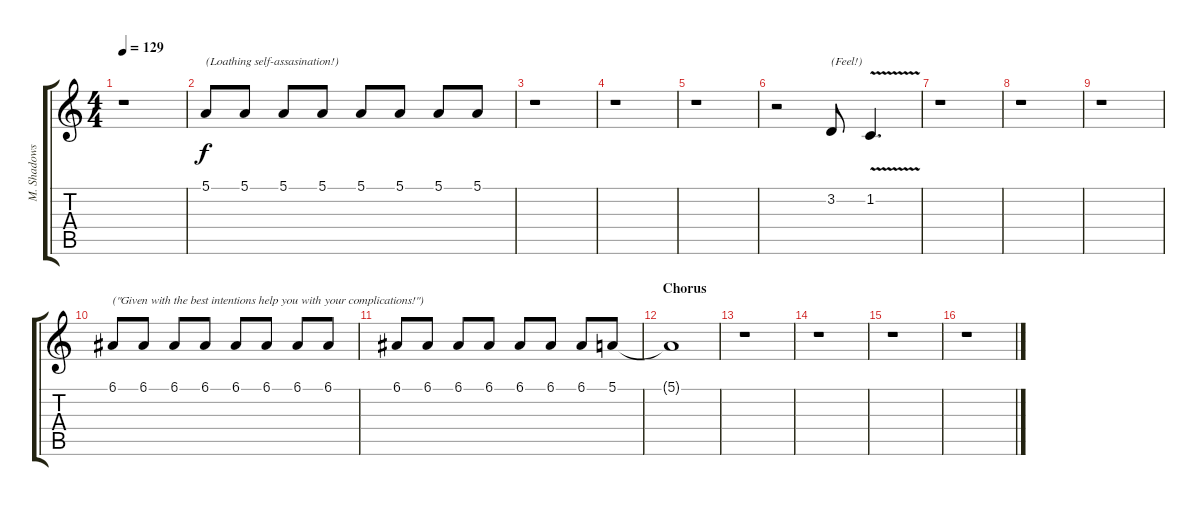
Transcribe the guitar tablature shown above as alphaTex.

\track ("M. Shadows (Extra Voice)" "M. Shadows") {instrument clarinet}
\staff {score tabs}
\tuning (E4 B3 G3 D3 A2 D2) {hide}
\ts (4 4)
\tempo 129
\clef g2
\ks c
r.1{dy f} |
5.1.8{txt "(Loathing self-assasination!)"} 5.1.8 5.1.8 5.1.8 5.1.8 5.1.8 5.1.8 5.1.8 |
r.1 |
r.1 |
r.1 |
r.2 3.2.8{txt "(Feel!)"} 1.2{v}.4{d} |
r.1 |
r.1 |
r.1 |
6.1.8{txt "(\"Given with the best intentions help you with your complications!\")"} 6.1.8 6.1.8 6.1.8 6.1.8 6.1.8 6.1.8 6.1.8 |
6.1.8 6.1.8 6.1.8 6.1.8 6.1.8 6.1.8 6.1.8 5.1.8 |
\section ("" "Chorus")
5.1{t}.1 |
r.1 |
r.1 |
r.1 |
r.1
